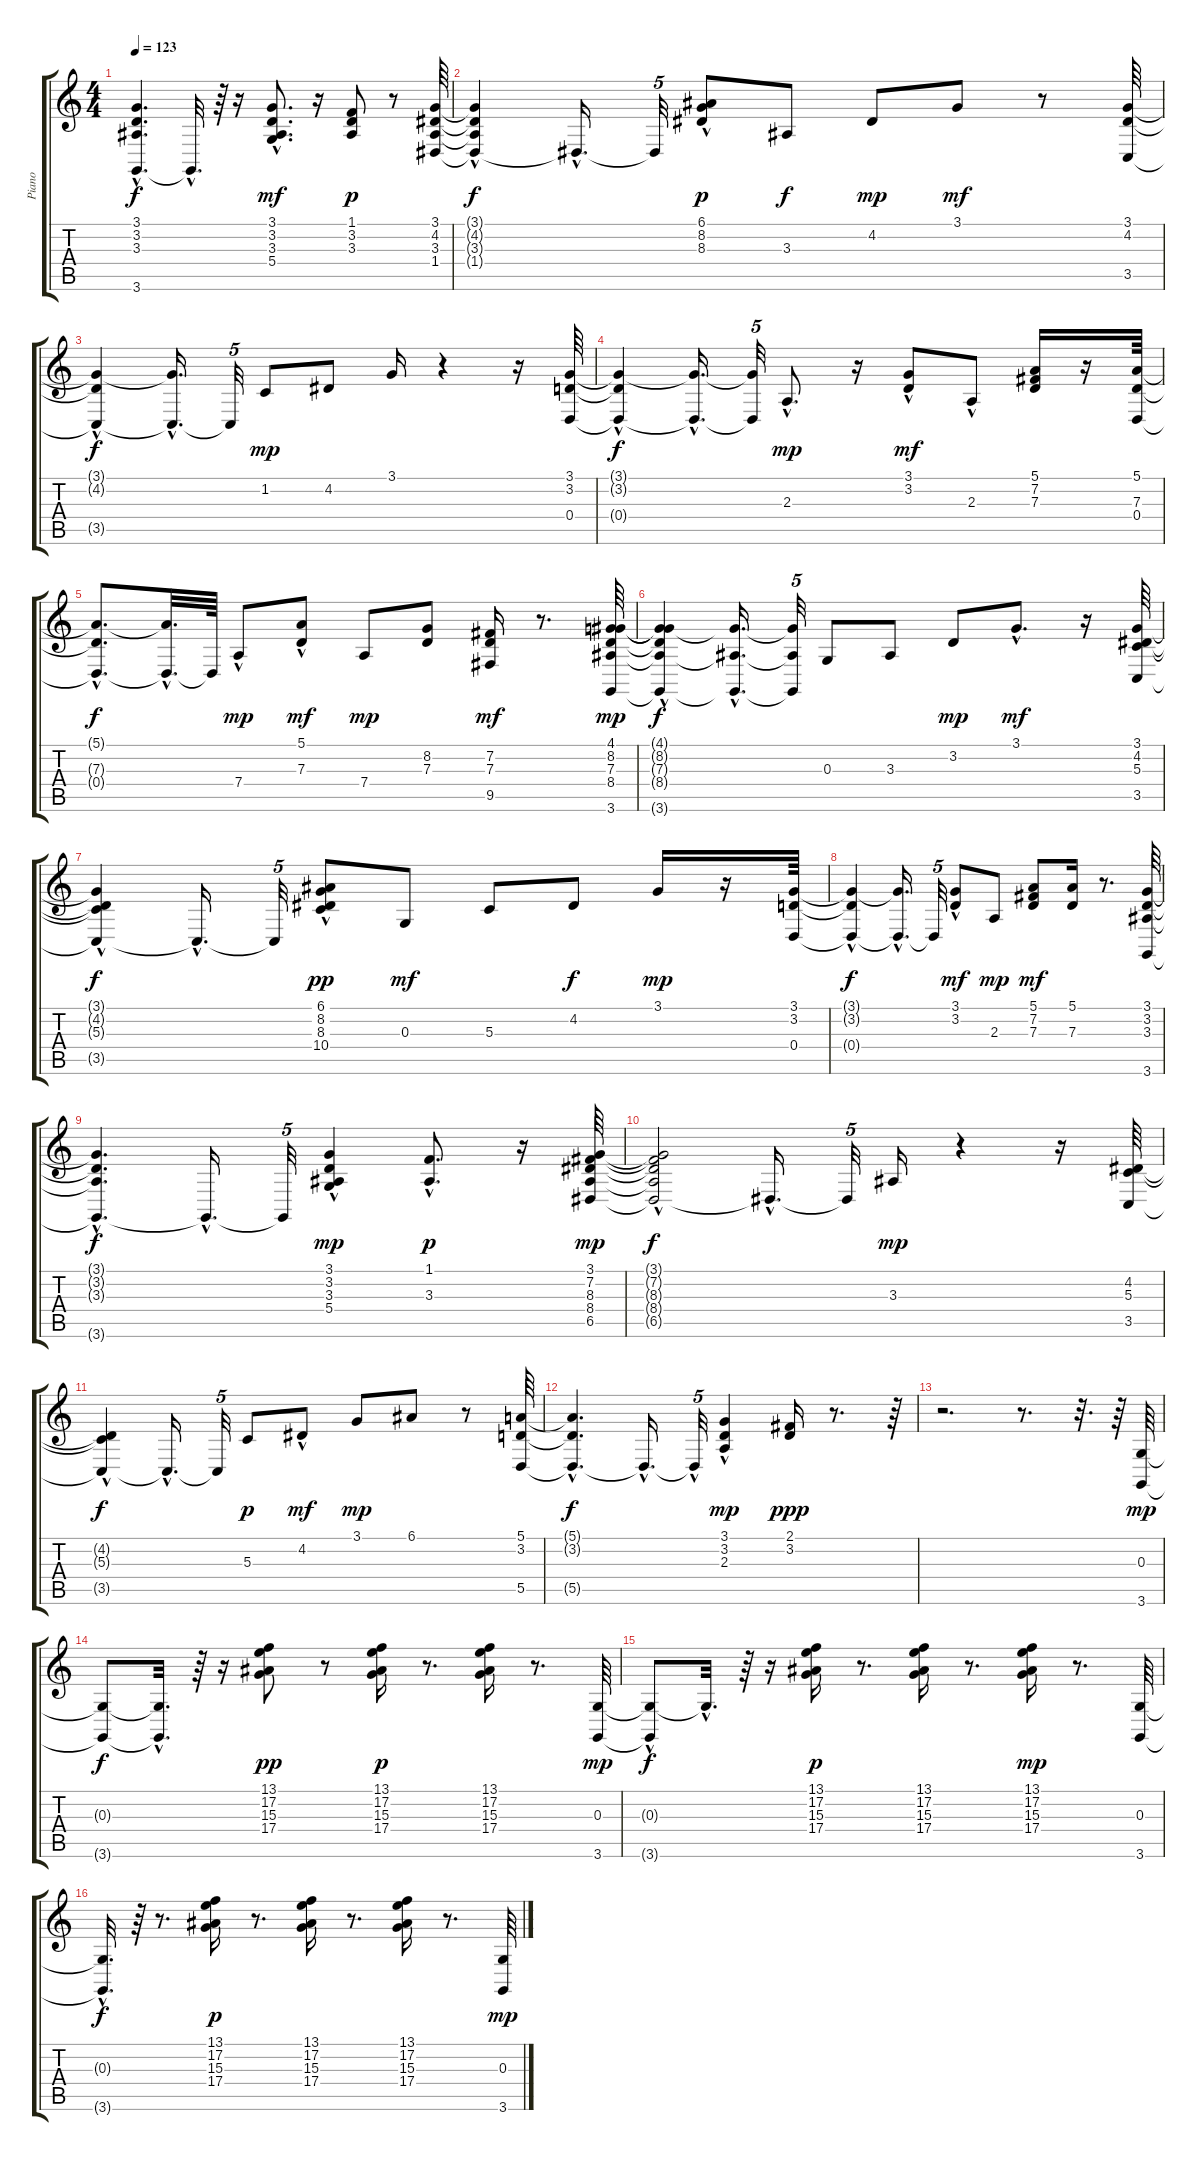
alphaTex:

\track ("Piano" "Piano") {instrument acousticgrandpiano}
\staff {score tabs}
\tuning (E4 B3 G3 D3 A2 E2) {hide}
\ts (4 4)
\tempo 123
\clef g2
\ks c
(3.1{t} 3.2{t} 3.3{hac t} 3.6{hac t}).4{d dy f} 3.6{hac t}.32{d} r.64 r.16 (3.1 3.2 3.3{hac} 5.4).8{d dy mf} r.16 (1.1 3.2 3.3).8{dy p} r.8 (3.1 4.2 3.3 1.4).64 |
(3.1{hac t} 4.2{hac t} 3.3{t} 1.4{t}).4{dy f} 1.4{hac t}.16{d} 1.4{t}.32{tu (5 4)} (6.1{hac} 8.2{hac} 8.3{hac}).8{dy p} 3.3.8{dy f} 4.2.8{dy mp} 3.1.8{dy mf} r.8 (3.1 4.2 3.5).64 |
(3.1{t} 4.2{hac t} 3.5{t}).4{dy f} (3.1{hac t} 3.5{hac t}).16{d} 3.5{t}.32{tu (5 4)} 1.2.8{dy mp} 4.2.8 3.1.16 r.4 r.16 (3.1 3.2 0.4).64 |
(3.1{t} 3.2{hac t} 0.4{t}).4{dy f} (3.1{hac t} 0.4{hac t}).16{d} (3.1{t} 0.4{t}).32{tu (5 4)} 2.3{hac}.8{d dy mp} r.16 (3.1{hac} 3.2{hac}).8{dy mf} 2.3{hac}.8 (5.1 7.2 7.3).16 r.16 (5.1 7.3 0.4).64 |
(5.1{hac t} 7.3{t} 0.4{hac t}).8{d dy f} (5.1{hac t} 0.4{hac t}).32{d} 0.4{t}.64 7.4{hac}.8{dy mp} (5.1{hac} 7.3{hac}).8{dy mf} 7.4.8{dy mp} (8.2 7.3).8 (7.2 7.3 9.5).16{dy mf} r.8{d} (4.1 8.2 7.3 8.4 3.6).64{dy mp} |
(4.1{hac t} 8.2{t} 7.3{hac t} 8.4{t} 3.6{t}).4{dy f} (8.2{hac t} 8.4{hac t} 3.6{hac t}).16{d} (8.2{t} 8.4{t} 3.6{t}).32{tu (5 4)} 0.3.8 3.3.8 3.2.8{dy mp} 3.1{hac}.8{d dy mf} r.16 (3.1 4.2 5.3 3.5).64 |
(3.1{hac t} 4.2{hac t} 5.3{hac t} 3.5{t}).4{dy f} 3.5{hac t}.16{d} 3.5{t}.32{tu (5 4)} (6.1 8.2 8.3{hac} 10.4).8{dy pp} 0.3.8{dy mf} 5.3.8 4.2.8{dy f} 3.1.16{dy mp} r.16 (3.1 3.2 0.4).64 |
(3.1{t} 3.2{hac t} 0.4{t}).4{dy f} (3.1{hac t} 0.4{hac t}).16{d} 0.4{t}.32{tu (5 4)} (3.1{hac} 3.2{hac}).8{dy mf} 2.3.8{dy mp} (5.1 7.2 7.3).8{dy mf} (5.1 7.3).16 r.8{d} (3.1 3.2 3.3 3.6).64 |
(3.1{t} 3.2{hac t} 3.3{t} 3.6{hac t}).4{d dy f} 3.6{hac t}.16{d} 3.6{t}.32{tu (5 4)} (3.1{hac} 3.2{hac} 3.3 5.4).4{dy mp} (1.1 3.3{hac}).8{d dy p} r.16 (3.1 7.2 8.3 8.4 6.5).64{dy mp} |
(3.1{t} 7.2{hac t} 8.3{hac t} 8.4{hac t} 6.5{t}).2{dy f} 6.5{hac t}.16{d} 6.5{t}.32{tu (5 4)} 3.3.16{dy mp} r.4 r.16 (4.2 5.3 3.5).64 |
(4.2{hac t} 5.3{hac t} 3.5{t}).4{dy f} 3.5{hac t}.16{d} 3.5{t}.32{tu (5 4)} 5.3.8{dy p} 4.2{hac}.8{dy mf} 3.1.8{dy mp} 6.1.8 r.8 (5.1 3.2 5.5).64 |
(5.1{t} 3.2{t} 5.5{hac t}).4{d dy f} 5.5{hac t}.16{d} 5.5{hac t}.32{tu (5 4)} (3.1{hac} 3.2 2.3{hac}).4{dy mp} (2.1 3.2).16{dy ppp} r.8{d} r.64 |
r.2{d} r.8{d} r.32{d} r.64 (0.3 3.6).64{dy mp} |
(0.3{t} 3.6{t}).8{dy f} (0.3{hac t} 3.6{hac t}).32{d} r.64 r.16 (13.1 17.2 15.3 17.4).8{dy pp} r.8 (13.1 17.2 15.3 17.4).16{dy p} r.8{d} (13.1 17.2 15.3 17.4).16 r.8{d} (0.3 3.6).64{dy mp} |
(0.3{t} 3.6{hac t}).8{dy f} 0.3{hac t}.32{d} r.64 r.16 (13.1 17.2 15.3 17.4).16{dy p} r.8{d} (13.1 17.2 15.3 17.4).16 r.8{d} (13.1 17.2 15.3 17.4).16{dy mp} r.8{d} (0.3 3.6).64 |
(0.3{hac t} 3.6{hac t}).32{d dy f} r.64 r.8{d} (13.1 17.2 15.3 17.4).16{dy p} r.8{d} (13.1 17.2 15.3 17.4).16 r.8{d} (13.1 17.2 15.3 17.4).16 r.8{d} (0.3 3.6).64{dy mp}
